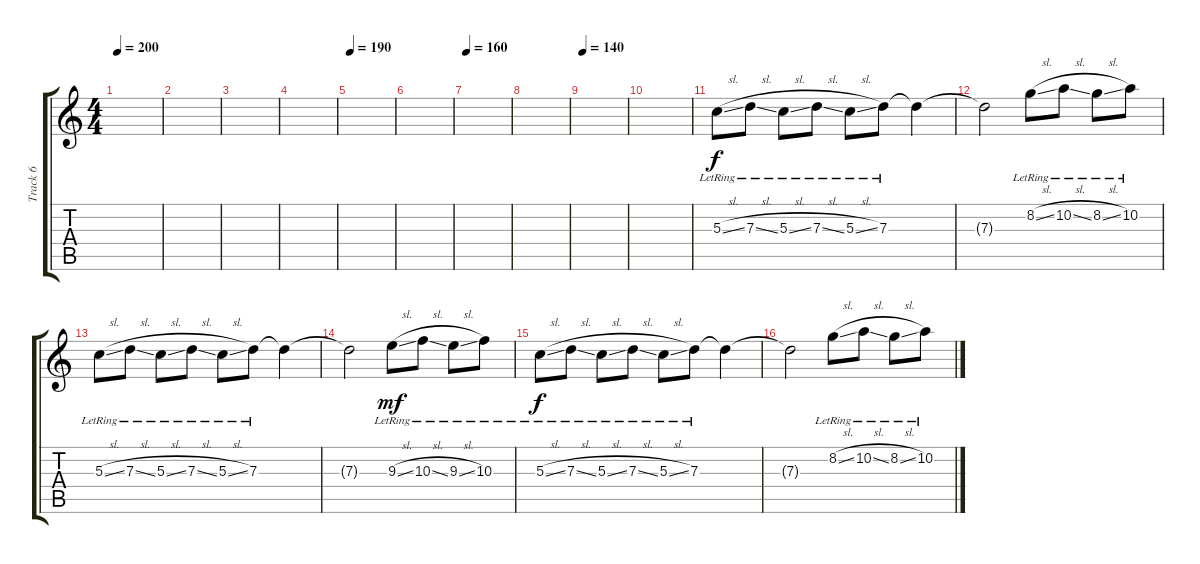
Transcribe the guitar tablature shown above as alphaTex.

\track ("Track 6" "Track 6") {instrument distortionguitar}
\staff {score tabs}
\tuning (E4 B3 G3 D3 A2 D2) {hide}
\ts (4 4)
\tempo 200
\clef g2
\ks c
|
|
|
|
\tempo 190
|
|
\tempo 160
|
|
\tempo 140
|
|
5.3{sl lr}.8 7.3{sl lr}.8 5.3{sl lr}.8 7.3{sl lr}.8 5.3{sl lr}.8 7.3{lr}.8 7.3{t}.4 |
7.3{t}.2 8.2{sl lr}.8 10.2{sl lr}.8 8.2{sl lr}.8 10.2{lr}.8 |
5.3{sl lr}.8 7.3{sl lr}.8 5.3{sl lr}.8 7.3{sl lr}.8 5.3{sl lr}.8 7.3{lr}.8 7.3{t}.4 |
7.3{t}.2 9.3{sl lr}.8{dy mf} 10.3{sl lr}.8 9.3{sl lr}.8 10.3{lr}.8 |
5.3{sl lr}.8{dy f} 7.3{sl lr}.8 5.3{sl lr}.8 7.3{sl lr}.8 5.3{sl lr}.8 7.3{lr}.8 7.3{t}.4 |
7.3{t}.2 8.2{sl lr}.8 10.2{sl lr}.8 8.2{sl lr}.8 10.2{lr}.8
